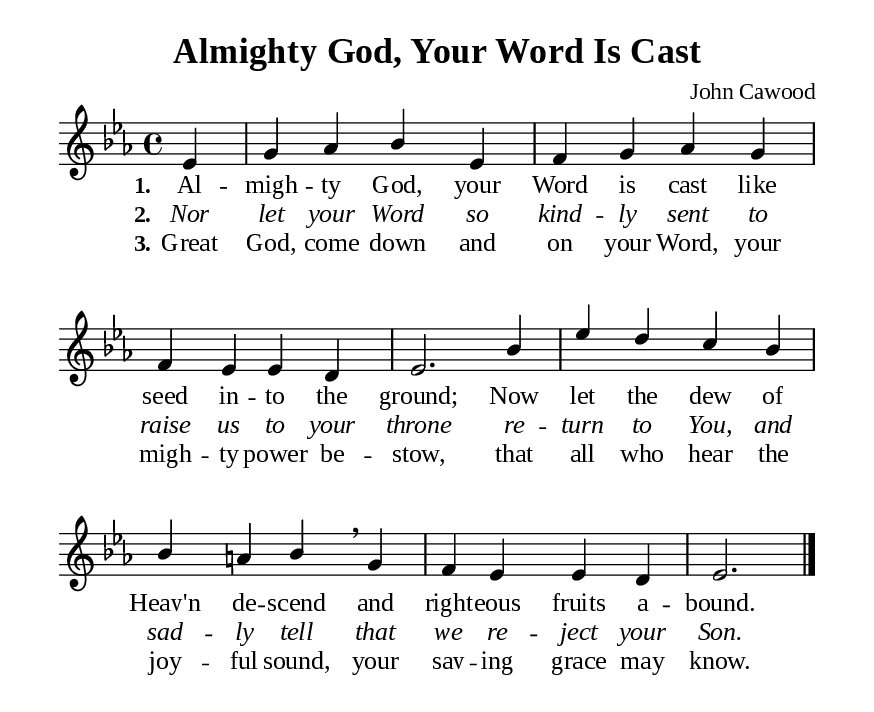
\version "2.18.2"

\header {
  title = "Almighty God, Your Word Is Cast"
  composer = "John Cawood"
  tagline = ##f
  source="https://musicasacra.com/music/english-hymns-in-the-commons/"
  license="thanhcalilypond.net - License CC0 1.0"
}

global= {
  \key ees \major
  \time 4/4
  \override Score.BarNumber.break-visibility = ##(#f #f #f)
  \override Lyrics.LyricSpace.minimum-distance = #3.0
}

\paper {
  #(set-paper-size "a5")
  top-margin = 10\mm
  bottom-marign = 10\mm
  left-margin = 10\mm
  right-margin = 10\mm
  indent = #0
  #(define fonts
	 (make-pango-font-tree "Liberation Serif"
	 		       "Liberation Serif"
			       "Liberation Serif"
			       (/ 20 20)))
  system-system-spacing = #'((basic-distance . 3) (padding . 5))
}

printItalic = \with {
  \override LyricText.font-shape = #'italic
}

minorNote = #(define-music-function
  (parser location note)
  (ly:music?)
  #{
    \tweak font-size #-3
    #note
  #}
)

% Verse music
musicVerseSoprano = \relative c' {
                  \partial 4 ees4 |
  %{	01	%} g4 aes bes ees, |
  %{	02	%} f g aes g |
  %{	03	%} f ees ees d |
  %{	04	%} ees2. bes'4 |
  %{	05	%} ees d c bes |
  %{	06	%} bes a! bes \breathe g |
  %{	07	%} f ees ees d |
                    ees2. \bar "|."
}

% Verse lyrics
verseOne = \lyricmode {
  \set stanza = #"1."
  Al -- migh -- ty God, your Word is cast like seed in -- to the ground;
  Now let the dew of Heav'n de -- scend and right -- eous fruits a -- bound.
}

verseTwo = \lyricmode {
  \set stanza = #"2."
  Nor let your Word so kind -- ly sent to raise us to your throne re -- turn to You,
  and sad -- ly tell that we re -- ject your Son.
}

verseThree = \lyricmode {
  \set stanza = #"3."
  Great God, come down and on your Word, your migh -- ty power be -- stow,
  that all who hear the joy -- ful sound, your sav -- ing grace may know.
}

% Layout
\score {
    \new ChoirStaff <<
      \new Staff <<
        \clef "treble"
        \new Voice = "sopranos" { \global \stemUp \slurUp \musicVerseSoprano }
      >>
      \new Lyrics \lyricsto sopranos \verseOne
      \new Lyrics \printItalic \lyricsto sopranos \verseTwo
      \new Lyrics \lyricsto sopranos \verseThree
    >>
}
